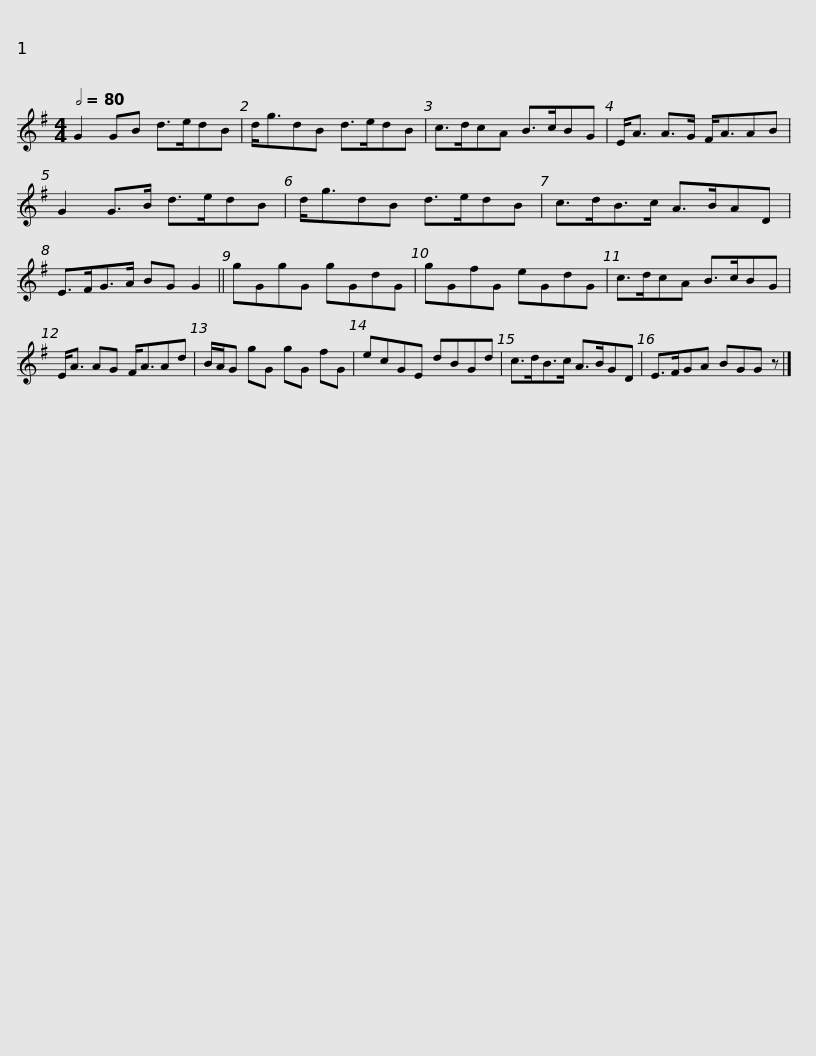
X:1
L:1/8
Q:1/2=80
M:4/4
I:linebreak $
K:G
V:1 treble
V:1
 G2 GB d>edB | d<gdB d>edB | c>dcA B>cBG | E<A A>G F<AAB |$ G2 G>B d>edB | %5
 d<gdB d>edB | c>dB>c A>BAD | E>FG>A BG G2 ||$ gGgG gGdG | gGfG eGdG | %10
 c>dcA B>cBG | E<A AG F<AAd |$ B/A/G gG gG fG | ecGE dBGd | c>dB>c A>BGD | %15
 E>FGA BGG z |] %16
